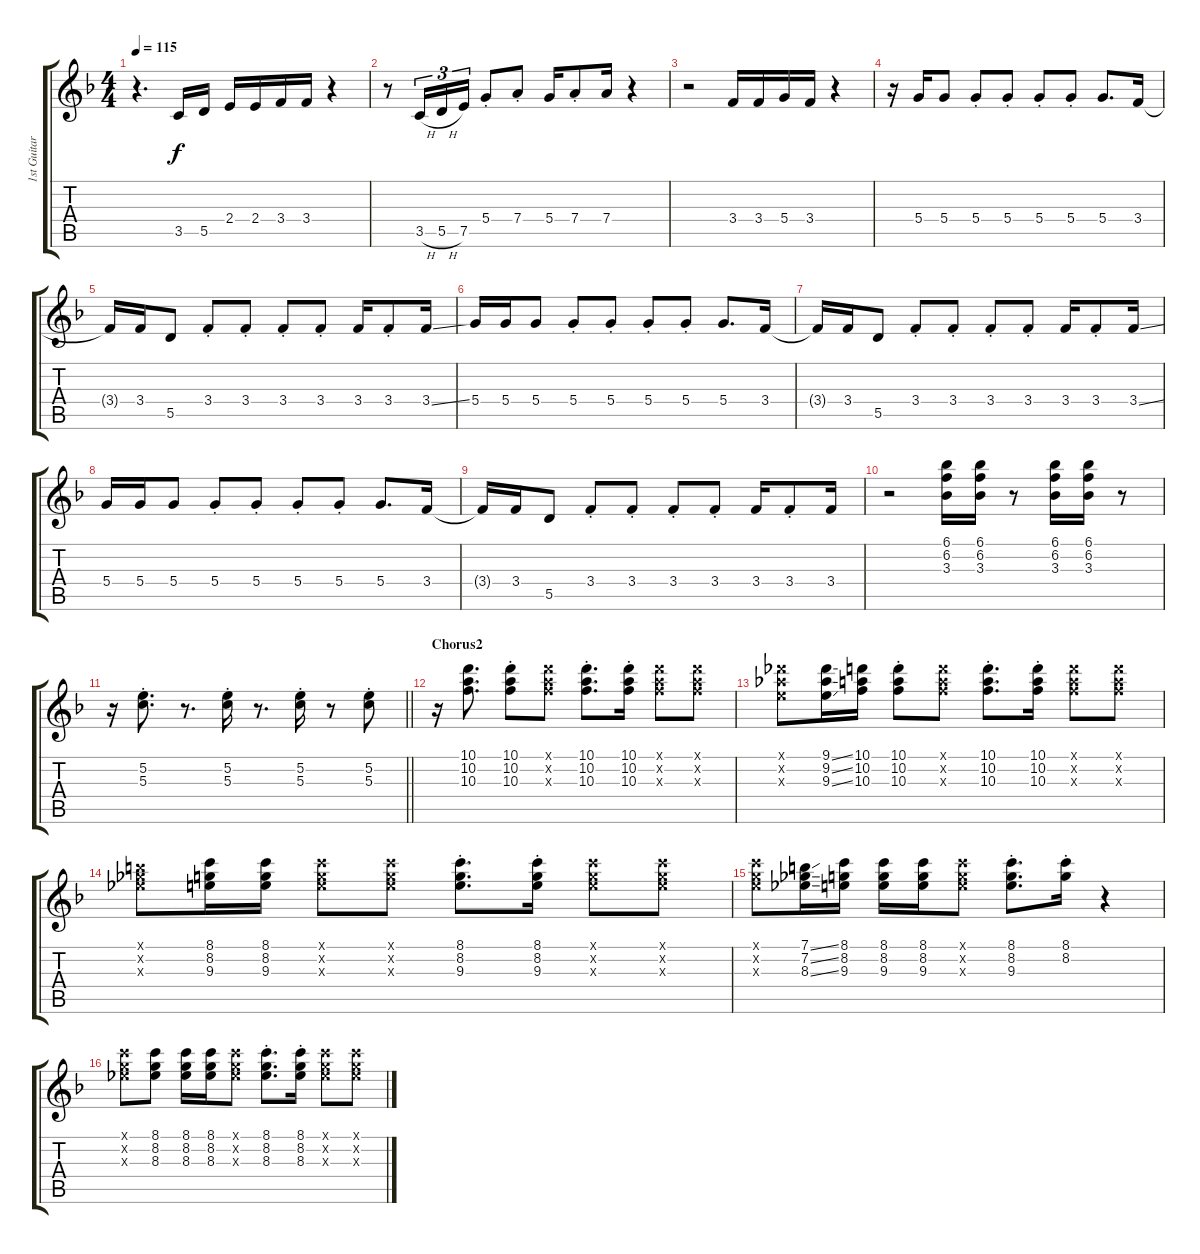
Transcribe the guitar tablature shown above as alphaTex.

\track ("1st Guitar" "1st Guitar") {instrument electricguitarjazz}
\staff {score tabs}
\tuning (E4 B3 G3 D3 A2 E2) {hide}
\ts (4 4)
\tempo 115
\clef g2
\ks f
r.4{d dy f} 3.5.16 5.5.16 2.4.16 2.4.16 3.4.16 3.4.16 r.4 |
r.8 3.5{h}.16{tu (3 2)} 5.5{h}.16{tu (3 2)} 7.5.16{tu (3 2)} 5.4{st}.8 7.4{st}.8 5.4.16 7.4{st}.8 7.4.16 r.4 |
r.2 3.4.16 3.4.16 5.4.16 3.4.16 r.4 |
r.16 5.4.16 5.4.8 5.4{st}.8 5.4{st}.8 5.4{st}.8 5.4{st}.8 5.4.8{d} 3.4.16 |
3.4{t}.16 3.4.16 5.5.8 3.4{st}.8 3.4{st}.8 3.4{st}.8 3.4{st}.8 3.4.16 3.4{st}.8 3.4{ss}.16 |
5.4.16 5.4.16 5.4.8 5.4{st}.8 5.4{st}.8 5.4{st}.8 5.4{st}.8 5.4.8{d} 3.4.16 |
3.4{t}.16 3.4.16 5.5.8 3.4{st}.8 3.4{st}.8 3.4{st}.8 3.4{st}.8 3.4.16 3.4{st}.8 3.4{ss}.16 |
5.4.16 5.4.16 5.4.8 5.4{st}.8 5.4{st}.8 5.4{st}.8 5.4{st}.8 5.4.8{d} 3.4.16 |
3.4{t}.16 3.4.16 5.5.8 3.4{st}.8 3.4{st}.8 3.4{st}.8 3.4{st}.8 3.4.16 3.4{st}.8 3.4.16 |
r.2 (6.1 6.2 3.3).16 (6.1 6.2 3.3).16 r.8 (6.1 6.2 3.3).16 (6.1 6.2 3.3).16 r.8 |
\barLineRight lightlight
r.16 (5.2 5.3{st}).8{d} r.8{d} (5.2 5.3{st}).16 r.8{d} (5.2 5.3{st}).16 r.8 (5.2 5.3{st}).8 |
\section ("" "Chorus2")
r.16 (10.1 10.2 10.3).8{d} (10.1 10.2{st} 10.3).8 (10.1{x} 10.2{x} 10.3{x}).8 (10.1 10.2 10.3{st}).8{d} (10.1{st} 10.2 10.3).16 (10.1{x} 10.2{x} 10.3{x}).8 (10.1{x} 10.2{x} 10.3{x}).8 |
(9.1{x} 9.2{x} 9.3{x}).8 (9.1{ss} 9.2{ss} 9.3{ss}).16 (10.1 10.2 10.3).16 (10.1 10.2{st} 10.3).8 (10.1{x} 10.2{x} 10.3{x}).8 (10.1 10.2 10.3{st}).8{d} (10.1 10.2 10.3{st}).16 (10.1{x} 10.2{x} 10.3{x}).8 (10.1{x} 10.2{x} 10.3{x}).8 |
(7.1{x} 7.2{x} 8.3{x}).8 (8.1 8.2 9.3).16 (8.1 8.2 9.3).16 (8.1{x} 8.2{x} 9.3{x}).8 (8.1{x} 8.2{x} 9.3{x}).8 (8.1{st} 8.2 9.3).8{d} (8.1{st} 8.2 9.3).16 (8.1{x} 8.2{x} 9.3{x}).8 (8.1{x} 8.2{x} 9.3{x}).8 |
(8.1{x} 8.2{x} 9.3{x}).8 (7.1{ss} 7.2{ss} 8.3{ss}).16 (8.1 8.2 9.3).16 (8.1 8.2 9.3).16 (8.1 8.2 9.3).16 (8.1{x} 8.2{x} 9.3{x}).8 (8.1 8.2 9.3{st}).8{d} (8.1{st} 8.2).16 r.4 |
(8.1{x} 8.2{x} 8.3{x}).8 (8.1 8.2 8.3).8 (8.1 8.2 8.3).16 (8.1 8.2 8.3).16 (8.1{x} 8.2{x} 8.3{x}).8 (8.1 8.2 8.3{st}).8{d} (8.1 8.2 8.3{st}).16 (8.1{x} 8.2{x} 8.3{x}).8 (8.1{x} 8.2{x} 8.3{x}).8
